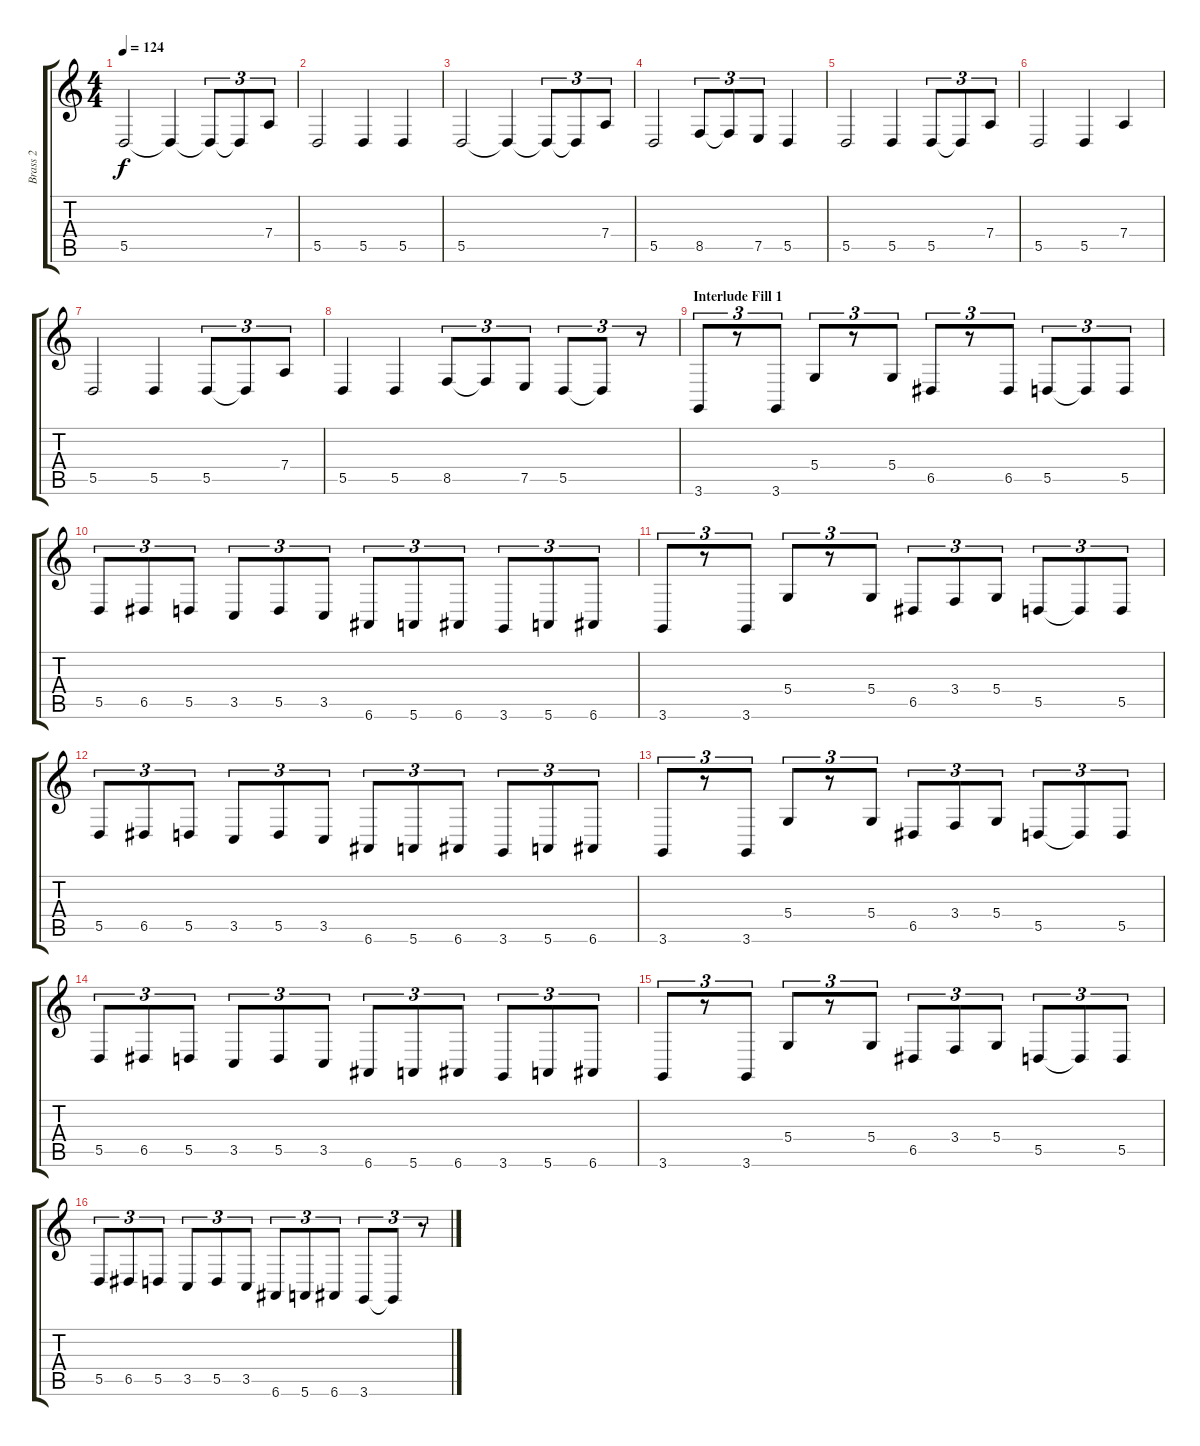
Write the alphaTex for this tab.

\track ("Brass 2" "Brass 2") {instrument trombone}
\staff {score tabs}
\tuning (E4 B3 G3 D3 A2 E2) {hide}
\ts (4 4)
\tempo 124
\clef g2
\ks c
5.5.2{dy f} 5.5{t}.4 5.5{t}.8{tu (3 2)} 5.5{t}.8{tu (3 2)} 7.4.8{tu (3 2)} |
5.5.2 5.5.4 5.5.4 |
5.5.2 5.5{t}.4 5.5{t}.8{tu (3 2)} 5.5{t}.8{tu (3 2)} 7.4.8{tu (3 2)} |
5.5.2 8.5.8{tu (3 2)} 8.5{t}.8{tu (3 2)} 7.5.8{tu (3 2)} 5.5.4 |
5.5.2 5.5.4 5.5.8{tu (3 2)} 5.5{t}.8{tu (3 2)} 7.4.8{tu (3 2)} |
5.5.2 5.5.4 7.4.4 |
5.5.2 5.5.4 5.5.8{tu (3 2)} 5.5{t}.8{tu (3 2)} 7.4.8{tu (3 2)} |
5.5.4 5.5.4 8.5.8{tu (3 2)} 8.5{t}.8{tu (3 2)} 7.5.8{tu (3 2)} 5.5.8{tu (3 2)} 5.5{t}.8{tu (3 2)} r.8{tu (3 2)} |
\section ("" "Interlude Fill 1")
3.6.8{tu (3 2) volume 10} r.8{tu (3 2)} 3.6.8{tu (3 2)} 5.4.8{tu (3 2)} r.8{tu (3 2)} 5.4.8{tu (3 2)} 6.5.8{tu (3 2)} r.8{tu (3 2)} 6.5.8{tu (3 2)} 5.5.8{tu (3 2)} 5.5{t}.8{tu (3 2)} 5.5.8{tu (3 2)} |
5.5.8{tu (3 2)} 6.5.8{tu (3 2)} 5.5.8{tu (3 2)} 3.5.8{tu (3 2)} 5.5.8{tu (3 2)} 3.5.8{tu (3 2)} 6.6.8{tu (3 2)} 5.6.8{tu (3 2)} 6.6.8{tu (3 2)} 3.6.8{tu (3 2)} 5.6.8{tu (3 2)} 6.6.8{tu (3 2)} |
3.6.8{tu (3 2)} r.8{tu (3 2)} 3.6.8{tu (3 2)} 5.4.8{tu (3 2)} r.8{tu (3 2)} 5.4.8{tu (3 2)} 6.5.8{tu (3 2)} 3.4.8{tu (3 2)} 5.4.8{tu (3 2)} 5.5.8{tu (3 2)} 5.5{t}.8{tu (3 2)} 5.5.8{tu (3 2)} |
5.5.8{tu (3 2)} 6.5.8{tu (3 2)} 5.5.8{tu (3 2)} 3.5.8{tu (3 2)} 5.5.8{tu (3 2)} 3.5.8{tu (3 2)} 6.6.8{tu (3 2)} 5.6.8{tu (3 2)} 6.6.8{tu (3 2)} 3.6.8{tu (3 2)} 5.6.8{tu (3 2)} 6.6.8{tu (3 2)} |
3.6.8{tu (3 2)} r.8{tu (3 2)} 3.6.8{tu (3 2)} 5.4.8{tu (3 2)} r.8{tu (3 2)} 5.4.8{tu (3 2)} 6.5.8{tu (3 2)} 3.4.8{tu (3 2)} 5.4.8{tu (3 2)} 5.5.8{tu (3 2)} 5.5{t}.8{tu (3 2)} 5.5.8{tu (3 2)} |
5.5.8{tu (3 2)} 6.5.8{tu (3 2)} 5.5.8{tu (3 2)} 3.5.8{tu (3 2)} 5.5.8{tu (3 2)} 3.5.8{tu (3 2)} 6.6.8{tu (3 2)} 5.6.8{tu (3 2)} 6.6.8{tu (3 2)} 3.6.8{tu (3 2)} 5.6.8{tu (3 2)} 6.6.8{tu (3 2)} |
3.6.8{tu (3 2)} r.8{tu (3 2)} 3.6.8{tu (3 2)} 5.4.8{tu (3 2)} r.8{tu (3 2)} 5.4.8{tu (3 2)} 6.5.8{tu (3 2)} 3.4.8{tu (3 2)} 5.4.8{tu (3 2)} 5.5.8{tu (3 2)} 5.5{t}.8{tu (3 2)} 5.5.8{tu (3 2)} |
5.5.8{tu (3 2)} 6.5.8{tu (3 2)} 5.5.8{tu (3 2)} 3.5.8{tu (3 2)} 5.5.8{tu (3 2)} 3.5.8{tu (3 2)} 6.6.8{tu (3 2)} 5.6.8{tu (3 2)} 6.6.8{tu (3 2)} 3.6.8{tu (3 2)} 3.6{t}.8{tu (3 2)} r.8{tu (3 2)}
